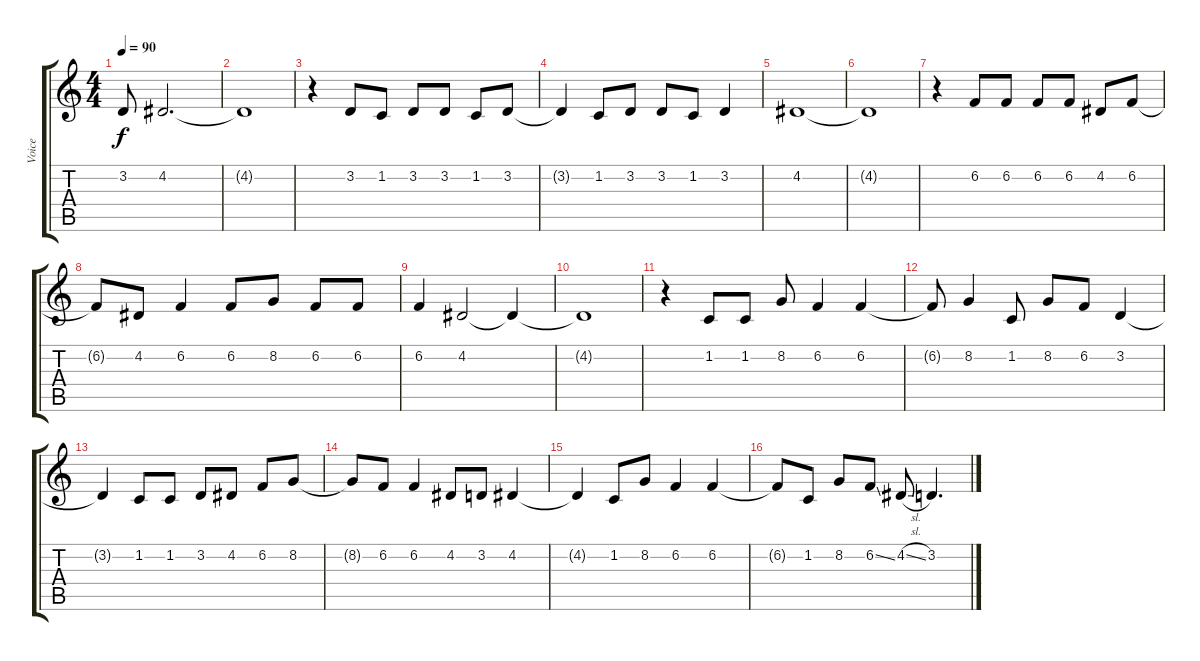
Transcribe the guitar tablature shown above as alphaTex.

\track ("Voice" "Voice") {instrument oboe}
\staff {score tabs}
\tuning (E4 B3 G3 D3 A2 E2) {hide}
\ts (4 4)
\tempo 90
\clef g2
\ks c
3.2{t}.8{dy f} 4.2.2{d} |
4.2{t}.1 |
r.4 3.2.8 1.2.8 3.2.8 3.2.8 1.2.8 3.2.8 |
3.2{t}.4 1.2.8 3.2.8 3.2.8 1.2.8 3.2.4 |
4.2.1 |
4.2{t}.1 |
r.4 6.2.8 6.2.8 6.2.8 6.2.8 4.2.8 6.2.8 |
6.2{t}.8 4.2.8 6.2.4 6.2.8 8.2.8 6.2.8 6.2.8 |
6.2.4 4.2.2 4.2{t}.4 |
4.2{t}.1 |
r.4 1.2.8 1.2.8 8.2.8 6.2.4 6.2.4 |
6.2{t}.8 8.2.4 1.2.8 8.2.8 6.2.8 3.2.4 |
3.2{t}.4 1.2.8 1.2.8 3.2.8 4.2.8 6.2.8 8.2.8 |
8.2{t}.8 6.2.8 6.2.4 4.2.8 3.2.8 4.2.4 |
4.2{t}.4 1.2.8 8.2.8 6.2.4 6.2.4 |
6.2{t}.8 1.2.8 8.2.8 6.2{ss}.8 4.2{sl}.8 3.2.4{d}
